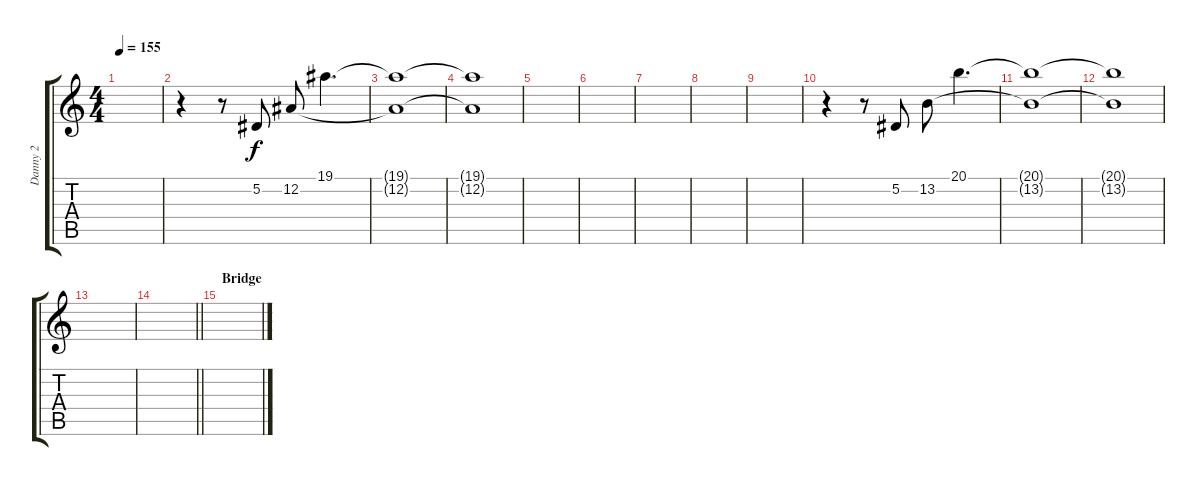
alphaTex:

\track ("Danny 2" "Danny 2") {instrument pad3polysynth}
\staff {score tabs}
\tuning (Eb4 Bb3 Gb3 Db3 Ab2 Db2) {hide}
\ts (4 4)
\tempo 155
\clef g2
\ks c
|
r.4{volume 12} r.8 5.2.8 12.2.8 19.1.4{d} |
(19.1{t} 12.2{t}).1{volume 4} |
(19.1{t} 12.2{t}).1 |
|
|
|
|
|
r.4{volume 12} r.8 5.2.8 13.2.8 20.1.4{d} |
(20.1{t} 13.2{t}).1{volume 4} |
(20.1{t} 13.2{t}).1 |
|
\barLineRight lightlight
|
\section ("" "Bridge")
